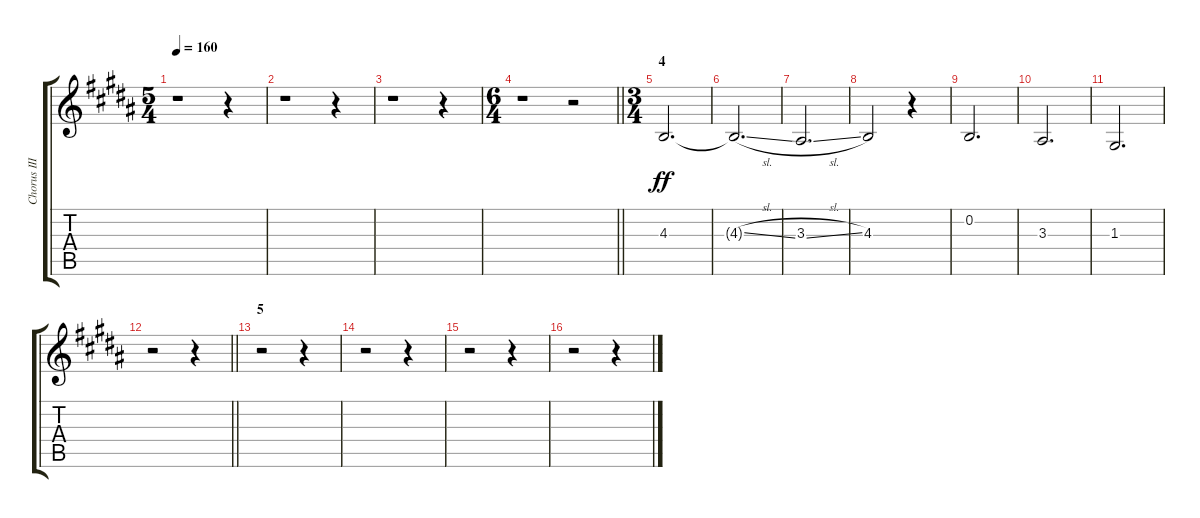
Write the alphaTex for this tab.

\track ("Chorus III" "Chorus III") {instrument voiceoohs}
\staff {score tabs}
\tuning (E4 B3 G3 D3 A2 E2) {hide}
\ts (5 4)
\tempo 160
\clef g2
\ks b
r.1{dy ff} r.4 |
r.1 r.4 |
r.1 r.4 |
\ts (6 4)
\barLineRight lightlight
r.1 r.2 |
\ts (3 4)
\section ("" "4")
4.3.2{d} |
4.3{sl t}.2{d} |
3.3{sl}.2{d} |
4.3.2 r.4 |
0.2.2{d} |
3.3.2{d} |
1.3.2{d} |
\barLineRight lightlight
r.2 r.4 |
\section ("" "5")
r.2 r.4 |
r.2 r.4 |
r.2 r.4 |
r.2 r.4
